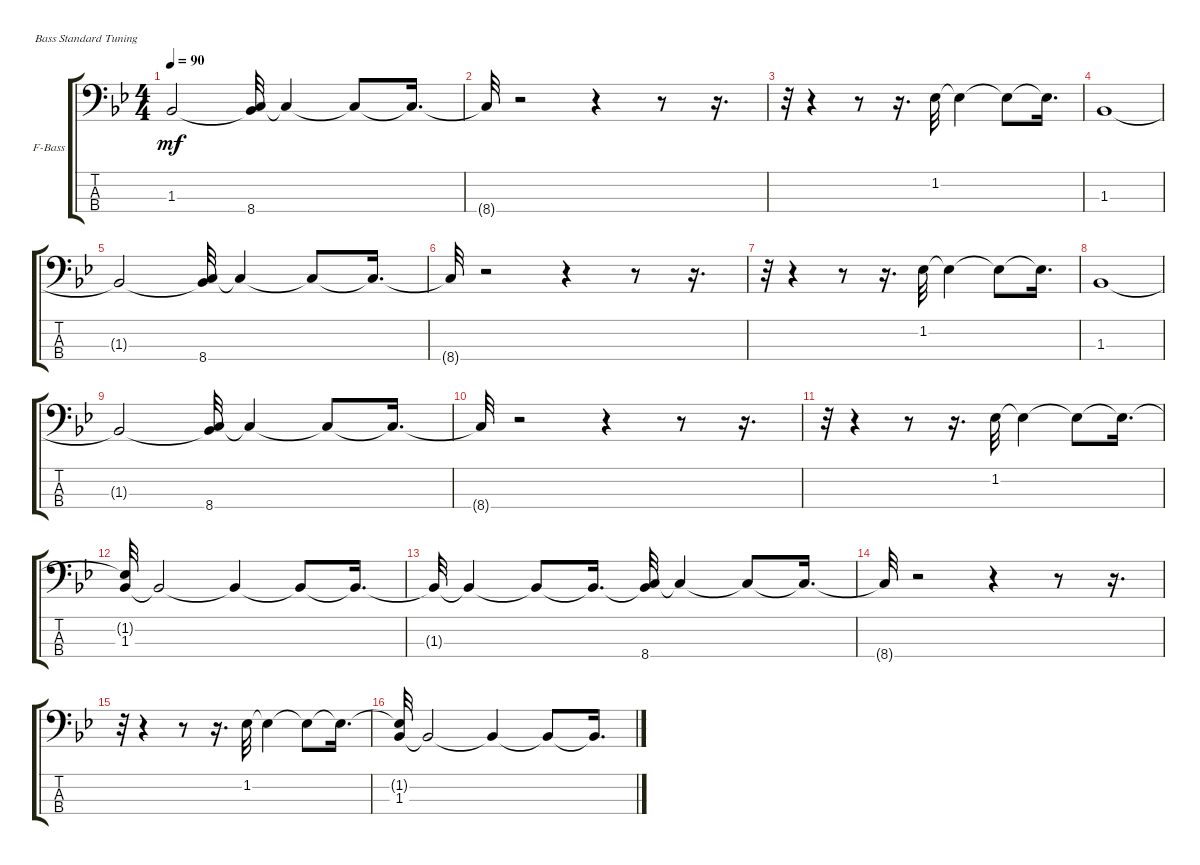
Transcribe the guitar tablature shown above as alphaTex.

\bracketExtendMode groupsimilarinstruments
\firstSystemTrackNameOrientation horizontal
\otherSystemsTrackNameOrientation horizontal
\track ("Bass Guitar" "F-Bass") {instrument acousticbass}
\staff {score tabs}
\tuning (G2 D2 A1 E1)
\ts (4 4)
\tempo 90
\clef f4
\ks bb
1.3{t}.2{dy mf} (1.3{t} 8.4).32 8.4{t}.4 8.4{t}.8 8.4{t}.16{d} |
8.4{t}.32 r.2 r.4 r.8 r.16{d} |
r.32 r.4 r.8 r.16{d} 1.2.32 1.2{t}.4 1.2{t}.8 1.2{t}.16{d} |
1.3.1 |
1.3{t}.2 (1.3{t} 8.4).32 8.4{t}.4 8.4{t}.8 8.4{t}.16{d} |
8.4{t}.32 r.2 r.4 r.8 r.16{d} |
r.32 r.4 r.8 r.16{d} 1.2.32 1.2{t}.4 1.2{t}.8 1.2{t}.16{d} |
1.3.1 |
1.3{t}.2 (1.3{t} 8.4).32 8.4{t}.4 8.4{t}.8 8.4{t}.16{d} |
8.4{t}.32 r.2 r.4 r.8 r.16{d} |
r.32 r.4 r.8 r.16{d} 1.2.32 1.2{t}.4 1.2{t}.8 1.2{t}.16{d} |
(1.2{t} 1.3).32 1.3{t}.2 1.3{t}.4 1.3{t}.8 1.3{t}.16{d} |
1.3{t}.32 1.3{t}.4 1.3{t}.8 1.3{t}.16{d} (1.3{t} 8.4).32 8.4{t}.4 8.4{t}.8 8.4{t}.16{d} |
8.4{t}.32 r.2 r.4 r.8 r.16{d} |
r.32 r.4 r.8 r.16{d} 1.2.32 1.2{t}.4 1.2{t}.8 1.2{t}.16{d} |
(1.2{t} 1.3).32 1.3{t}.2 1.3{t}.4 1.3{t}.8 1.3{t}.16{d}
